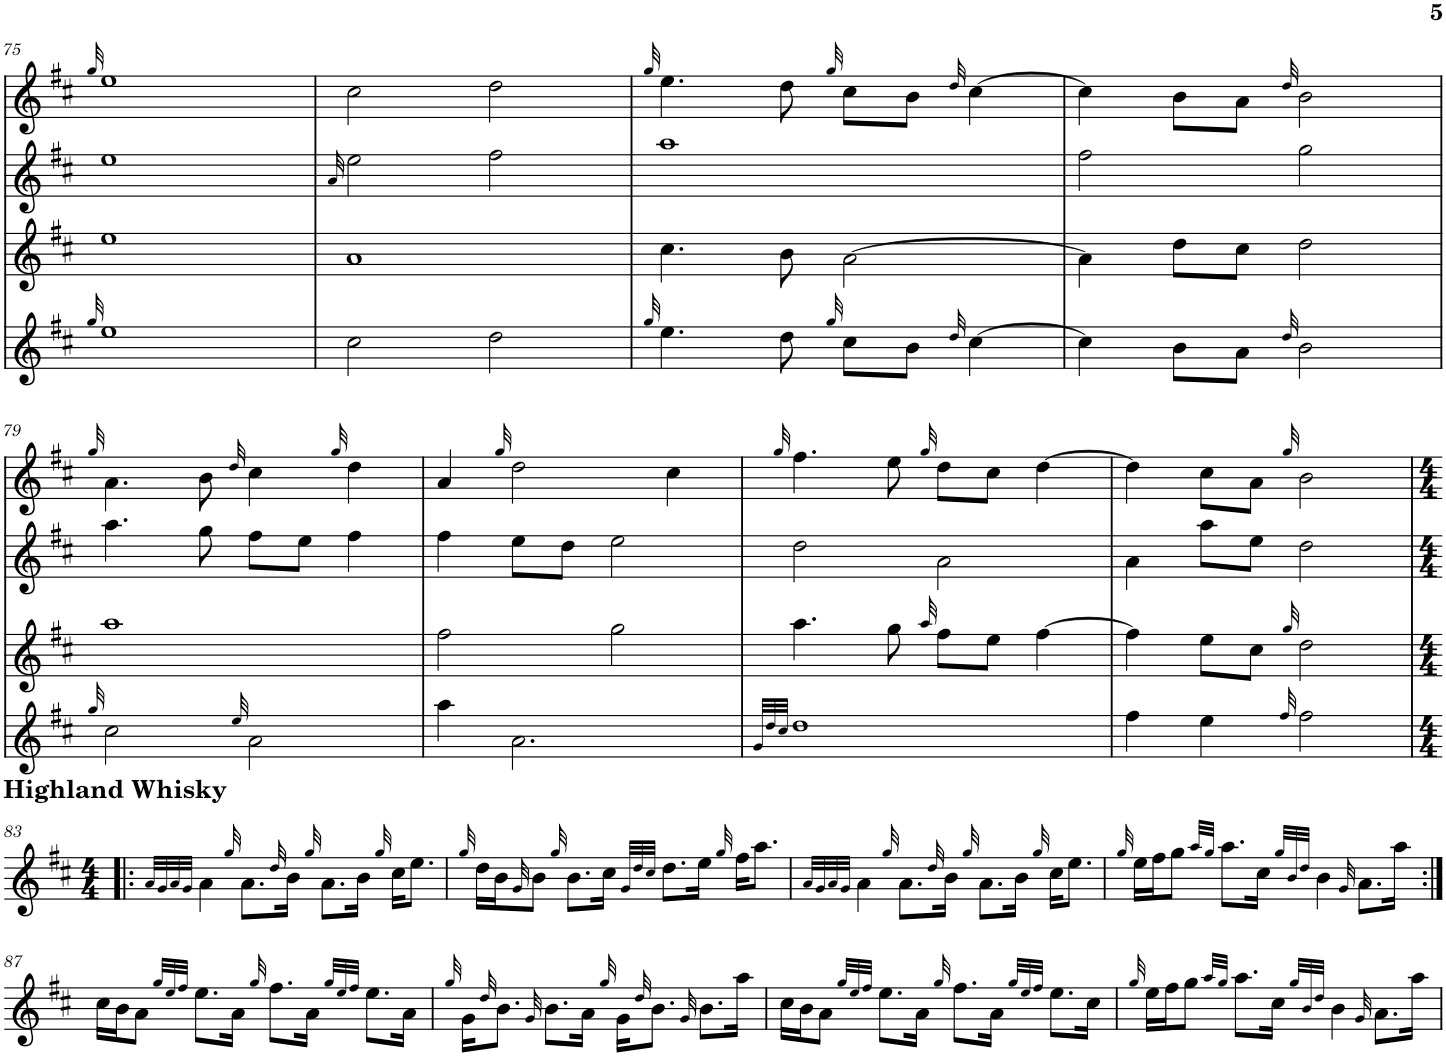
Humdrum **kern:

**kern	**kern	**kern	**kern
*part4	*part3	*part2	*part1
*staff4	*staff3	*staff2	*staff1
*I"Piano	*I"Piano	*I"Piano	*I"alto
*I'Pno	*I'Pno	*I'Pno	*
!!LO:PB:g=z
*clefG2	*clefG2	*clefG2	*clefG2
*k[f#c#]	*k[f#c#]	*k[f#c#]	*k[f#c#]
*M4/4	*M4/4	*M4/4	*M4/4
=75	=75	=75	=75
32qgg/	.	.	32qgg/
1ee	1ee	1ee	1ee
=76	=76	=76	=76
.	.	32qa/	.
2cc#\	1a	2ee\	2cc#\
2dd\	.	2ff#\	2dd\
=77	=77	=77	=77
32qgg/	.	.	32qgg/
4.ee\	4.cc#\	1aa	4.ee\
8dd\	8b\	.	8dd\
32qgg/	.	.	32qgg/
8cc#\L	[2a\	.	8cc#\L
8b\J	.	.	8b\J
32qdd/	.	.	32qdd/
[4cc#\	.	.	[4cc#\
=78	=78	=78	=78
4cc#\]	4a\]	2ff#\	4cc#\]
8b\L	8dd\L	.	8b\L
8a\J	8cc#\J	.	8a\J
32qdd/	.	.	32qdd/
2b\	2dd\	2gg\	2b\
!!LO:LB:g=z
=79	=79	=79	=79
*k[f#c#]	*k[f#c#]	*k[f#c#]	*k[f#c#]
32qgg/	.	.	32qgg/
2cc#\	1aa	4.aa\	4.a\
.	.	8gg\	8b\
32qee/	.	.	32qdd/
2a\	.	8ff#\L	4cc#\
.	.	8ee\J	.
.	.	.	32qgg/
.	.	4ff#\	4dd\
=80	=80	=80	=80
4aa\	2ff#\	4ff#\	4a/
.	.	.	32qgg/
2.a\	.	8ee\L	2dd\
.	.	8dd\J	.
.	2gg\	2ee\	.
.	.	.	4cc#\
=81	=81	=81	=81
32qg/LLL	.	.	.
32qdd/	.	.	.
32qcc#/JJJ	.	.	32qgg/
1dd	4.aa\	2dd\	4.ff#\
.	8gg\	.	8ee\
.	32qaa/	.	32qgg/
.	8ff#\L	2a\	8dd\L
.	8ee\J	.	8cc#\J
.	[4ff#\	.	[4dd\
=82	=82	=82	=82
4ff#\	4ff#\]	4a\	4dd\]
4ee\	8ee\L	8aa\L	8cc#\L
.	8cc#\J	8ee\J	8a\J
32qff#/	32qgg/	.	32qgg/
2ff#\	2dd\	2dd\	2b\
!!LO:LB:g=z
=83!|:	=83!|:	=83!|:	=83!|:
*M4/4	*M4/4	*M4/4	*M4/4
.	.	.	32qa/LLL
.	.	.	32qg/
.	.	.	32qa/
.	.	.	32qg/JJJ
!	!	!	!LO:TX:a:B:t=Highland Whisky
1r	1r	1r	4a\
.	.	.	32qgg/
.	.	.	8.a\L
.	.	.	32qdd/
.	.	.	16b\Jk
.	.	.	32qgg/
.	.	.	8.a\L
.	.	.	16b\Jk
.	.	.	32qgg/
.	.	.	16cc#\KL
.	.	.	8.ee\J
=84	=84	=84	=84
.	.	.	32qgg/
1r	1r	1r	16dd\LL
.	.	.	16b\J
.	.	.	32qg/
.	.	.	8b\J
.	.	.	32qgg/
.	.	.	8.b\L
.	.	.	16cc#\Jk
.	.	.	32qg/LLL
.	.	.	32qdd/
.	.	.	32qcc#/JJJ
.	.	.	8.dd\L
.	.	.	16ee\Jk
.	.	.	32qgg/
.	.	.	16ff#\KL
.	.	.	8.aa\J
=85	=85	=85	=85
.	.	.	32qa/LLL
.	.	.	32qg/
.	.	.	32qa/
.	.	.	32qg/JJJ
1r	1r	1r	4a\
.	.	.	32qgg/
.	.	.	8.a\L
.	.	.	32qdd/
.	.	.	16b\Jk
.	.	.	32qgg/
.	.	.	8.a\L
.	.	.	16b\Jk
.	.	.	32qgg/
.	.	.	16cc#\KL
.	.	.	8.ee\J
=86	=86	=86	=86
.	.	.	32qgg/
1r	1r	1r	16ee\LL
.	.	.	16ff#\J
.	.	.	8gg\J
.	.	.	32qaa/LLL
.	.	.	32qgg/JJJ
.	.	.	8.aa\L
.	.	.	16cc#\Jk
.	.	.	32qgg/LLL
.	.	.	32qb/
.	.	.	32qdd/JJJ
.	.	.	4b\
.	.	.	32qg/
.	.	.	8.a\L
.	.	.	16aa\Jk
!!LO:LB:g=z
=87:|!	=87:|!	=87:|!	=87:|!
1r	1r	1r	16cc#\LL
.	.	.	16b\J
.	.	.	8a\J
.	.	.	32qgg/LLL
.	.	.	32qee/
.	.	.	32qff#/JJJ
.	.	.	8.ee\L
.	.	.	16a\Jk
.	.	.	32qgg/
.	.	.	8.ff#\L
.	.	.	16a\Jk
.	.	.	32qgg/LLL
.	.	.	32qee/
.	.	.	32qff#/JJJ
.	.	.	8.ee\L
.	.	.	16a\Jk
=88	=88	=88	=88
.	.	.	32qgg/
1r	1r	1r	16g\KL
.	.	.	32qdd/
.	.	.	8.b\J
.	.	.	32qg/
.	.	.	8.b\L
.	.	.	16a\Jk
.	.	.	32qgg/
.	.	.	16g\KL
.	.	.	32qdd/
.	.	.	8.b\J
.	.	.	32qg/
.	.	.	8.b\L
.	.	.	16aa\Jk
=89	=89	=89	=89
1r	1r	1r	16cc#\LL
.	.	.	16b\J
.	.	.	8a\J
.	.	.	32qgg/LLL
.	.	.	32qee/
.	.	.	32qff#/JJJ
.	.	.	8.ee\L
.	.	.	16a\Jk
.	.	.	32qgg/
.	.	.	8.ff#\L
.	.	.	16a\Jk
.	.	.	32qgg/LLL
.	.	.	32qee/
.	.	.	32qff#/JJJ
.	.	.	8.ee\L
.	.	.	16cc#\Jk
=90	=90	=90	=90
.	.	.	32qgg/
1r	1r	1r	16ee\LL
.	.	.	16ff#\J
.	.	.	8gg\J
.	.	.	32qaa/LLL
.	.	.	32qgg/JJJ
.	.	.	8.aa\L
.	.	.	16cc#\Jk
.	.	.	32qgg/LLL
.	.	.	32qb/
.	.	.	32qdd/JJJ
.	.	.	4b\
.	.	.	32qg/
.	.	.	8.a\L
.	.	.	16aa\Jk
=	=	=	=
*-	*-	*-	*-
